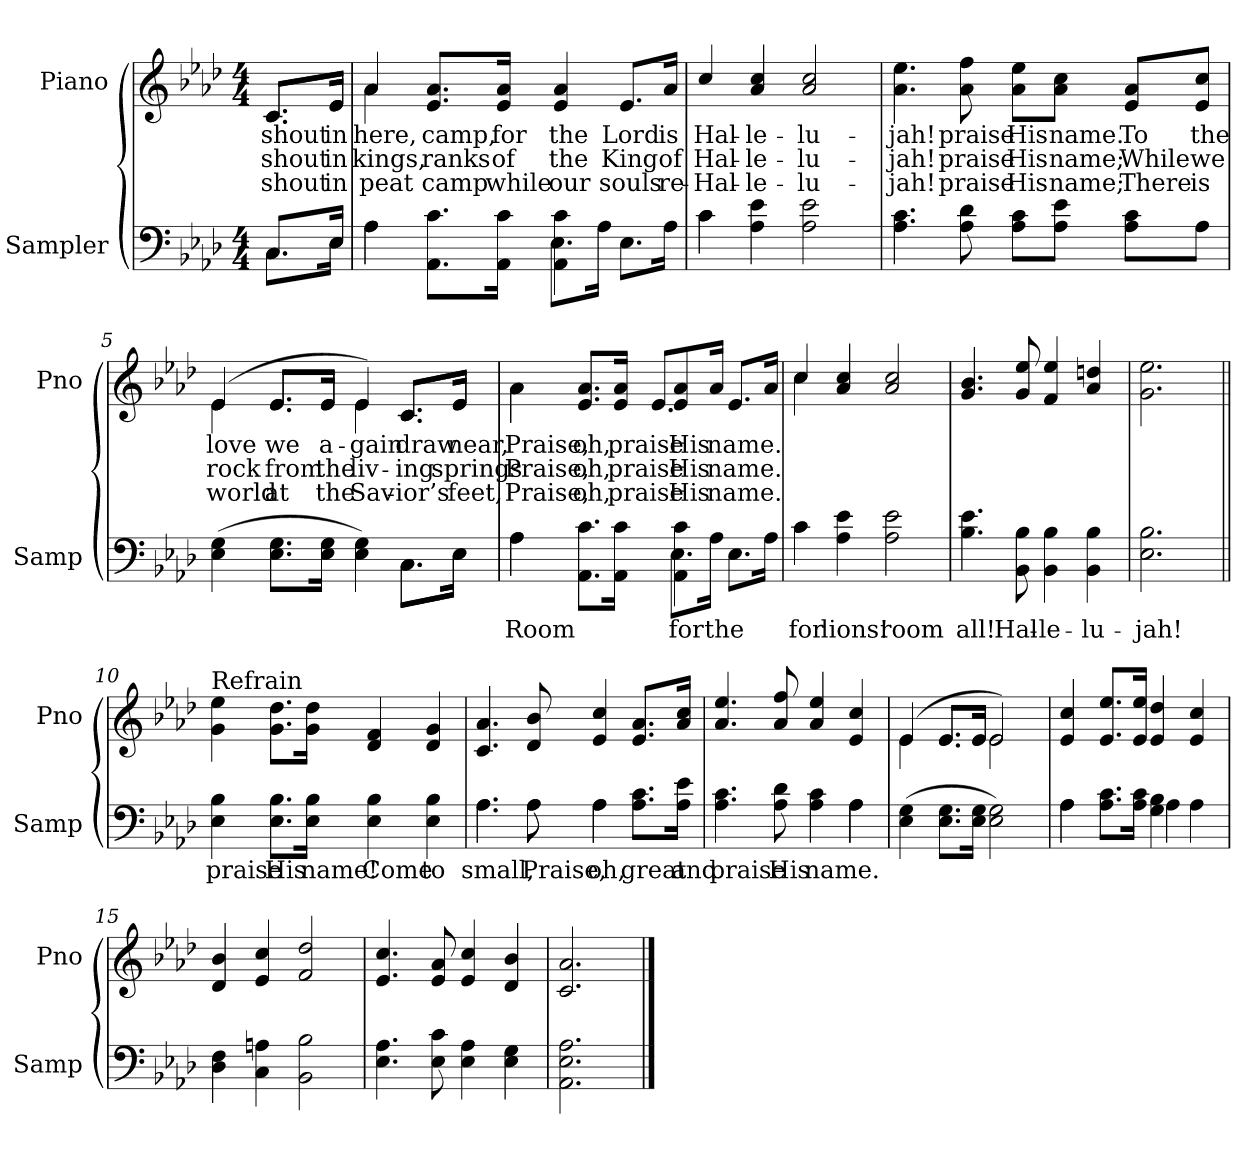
**kern	**text	**kern	**text	**text	**text
*part2	*part2	*part1	*part1	*part1	*part1
*staff2	*staff2	*staff1	*staff1	*staff1	*staff1
*I"Sampler	*	*I"Piano	*	*	*
*I'Samp	*	*I'Pno	*	*	*
*clefF4	*	*clefG2	*	*	*
*k[b-e-a-d-]	*	*k[b-e-a-d-]	*	*	*
*A-:	*	*A-:	*	*	*
*M4/4	*	*M4/4	*	*	*
=1	=1	=1	=1	=1	=1
*^	*	*^	*	*	*
8.C/L	8.C\L	.	8.c/L	8.c/L	shout	shout	shout
16E-/Jk	16E-\Jk	.	16e-/Jk	16e-/Jk	in	in	in
=2	=2	=2	=2	=2	=2	=2	=2
4A-\	4A-	.	4a-/	4a-	here,	kings,	-peat
8.AA-\ 8.c\L	4ryy	.	8.e-/ 8.a-/L	2.ryy	camp,	ranks	camp
16AA-\ 16c\Jk	.	.	16e-/ 16a-/Jk	.	for	of	while
4AA-\ 4c\	8.E-\L	.	4e-/ 4a-/	.	the	the	our
.	16A-\Jk	.	.	.	.	.	.
8.E-\L	4ryy	.	8.e-/L	.	Lord	King	souls
16A-\Jk	.	.	16a-/Jk	.	is	of	re-
*	*	*	*v	*v	*	*	*
=3	=3	=3	=3	=3	=3	=3
4c\	4c	.	4cc/	Hal-	Hal-	Hal-
4A-\ 4e-\	2.ryy	.	4a-/ 4cc/	-le-	-le-	-le-
2A-\ 2e-\	.	.	2a-/ 2cc/	-lu-	-lu-	-lu-
*v	*v	*	*	*	*	*
=4	=4	=4	=4	=4	=4
4.A-\ 4.c\	.	4.a-\ 4.ee-\	-jah!	-jah!	-jah!
8A-\ 8d-\	.	8a-\ 8ff\	praise	praise	praise
8A-\ 8c\L	.	8a-\ 8ee-\L	His	His	His
8A-\ 8e-\J	.	8a-\ 8cc\J	name.	name;	name;
8A-\ 8c\L	.	8e-/ 8a-/L	To	While	There
8A-\J	.	8e-/ 8cc/J	the	we	is
=5	=5	=5	=5	=5	=5
*^	*	*^	*	*	*
(4E-\ 4G\	2.ryy	.	(4e-/	4e-	love	rock	world
8.E-\ 8.G\L	.	.	8.e-/L	8.e-/L	we	from	at
16E-\ 16G\Jk	.	.	16e-/Jk	16e-/Jk	a-	the	the
4E-\ 4G\)	.	.	4e-/)	4e-	-gain	liv-	Sav-
8.C\L	8.C\L	.	8.c/L	8.c/L	draw	-ing	-ior’s
16E-\Jk	16E-\Jk	.	16e-/Jk	16e-/Jk	near,	springs	feet,
=6	=6	=6	=6	=6	=6	=6	=6
4A-\	4A-	Room	4a-\	4a-	Praise,	Praise,	Praise,
8.AA-\ 8.c\L	4ryy	.	8.e-/ 8.a-/L	4ryy	oh,	oh,	oh,
16AA-\ 16c\Jk	.	.	16e-/ 16a-/Jk	.	praise	praise	praise
4AA-\ 4c\	8.E-\L	for	4e-/ 4a-/	8.e-/L	His	His	His
.	16A-\Jk	the	.	16a-/Jk	.	.	.
8.E-\L	4ryy	.	8.e-/L	4ryy	name.	name.	name.
16A-\Jk	.	.	16a-/Jk	.	.	.	.
=7	=7	=7	=7	=7	=7	=7	=7
4c\	4c	for	4cc/	4cc	.	.	.
4A-\ 4e-\	2.ryy	-lions!	4a-/ 4cc/	2.ryy	.	.	.
2A-\ 2e-\	.	room	2a-/ 2cc/	.	.	.	.
*v	*v	*	*	*	*	*	*
*	*	*v	*v	*	*	*
=8	=8	=8	=8	=8	=8
4.B-\ 4.e-\	all!	4.g/ 4.b-/	.	.	.
8BB-\ 8B-\	Hal-	8g/ 8ee-/	.	.	.
4BB-\ 4B-\	-le-	4f/ 4ee-/	.	.	.
4BB-\ 4B-\	-lu-	4a-/ 4ddn/	.	.	.
=9	=9	=9	=9	=9	=9
2.E-\ 2.B-\	-jah!	2.g\ 2.ee-\	.	.	.
=10||	=10||	=10||	=10||	=10||	=10||
!	!	!LO:TX:t=Refrain	!	!	!
4E-\ 4B-\	praise	4g\ 4ee-\	.	.	.
8.E-\ 8.B-\L	His	8.g\ 8.dd-\L	.	.	.
16E-\ 16B-\Jk	name!	16g\ 16dd-\Jk	.	.	.
4E-\ 4B-\	Come	4d-/ 4f/	.	.	.
4E-\ 4B-\	to	4d-/ 4g/	.	.	.
=11	=11	=11	=11	=11	=11
*^	*	*	*	*	*
4.A-\	4.A-	small,	4.c/ 4.a-/	.	.	.
8A-\	8A-	Praise,	8d-/ 8b-/	.	.	.
4A-\	4A-	oh,	4e-/ 4cc/	.	.	.
8.A-\ 8.c\L	4ryy	great	8.e-/ 8.a-/L	.	.	.
16A-\ 16e-\Jk	.	and	16a-/ 16cc/Jk	.	.	.
=12	=12	=12	=12	=12	=12	=12
4.A-\ 4.c\	2.ryy	praise	4.a-/ 4.ee-/	.	.	.
8A-\ 8d-\	.	His	8a-/ 8ff/	.	.	.
4A-\ 4c\	.	name.	4a-/ 4ee-/	.	.	.
4A-\	4A-	.	4e-/ 4cc/	.	.	.
*v	*v	*	*	*	*	*
=13	=13	=13	=13	=13	=13
*	*	*^	*	*	*
(4E-\ 4G\	.	(4e-/	4e-	.	.	.
8.E-\ 8.G\L	.	8.e-/L	8.e-/L	.	.	.
16E-\ 16G\Jk	.	16e-/Jk	16e-/Jk	.	.	.
2E-\ 2G\)	.	2e-/)	2e-	.	.	.
*	*	*v	*v	*	*	*
=14	=14	=14	=14	=14	=14
*^	*	*	*	*	*
4A-\	4A-	.	4e-/ 4cc/	.	.	.
8.A-\ 8.c\L	4ryy	.	8.e-/ 8.ee-/L	.	.	.
16A-\ 16c\Jk	.	.	16e-/ 16ee-/Jk	.	.	.
4G\ 4B-\	4A-	.	4e-/ 4dd-/	.	.	.
4A-\	4ryy	.	4e-/ 4cc/	.	.	.
*v	*v	*	*	*	*	*
=15	=15	=15	=15	=15	=15
4D-\ 4F\	.	4d-/ 4b-/	.	.	.
4C\ 4An\	.	4e-/ 4cc/	.	.	.
2BB-\ 2B-\	.	2f/ 2dd-/	.	.	.
=16	=16	=16	=16	=16	=16
4.E-\ 4.A-\	.	4.e-/ 4.cc/	.	.	.
8E-\ 8c\	.	8e-/ 8a-/	.	.	.
4E-\ 4A-\	.	4e-/ 4cc/	.	.	.
4E-\ 4G\	.	4d-/ 4b-/	.	.	.
=17	=17	=17	=17	=17	=17
2.AA-\ 2.E-\ 2.A-\	.	2.c/ 2.a-/	.	.	.
==	==	==	==	==	==
*-	*-	*-	*-	*-	*-
